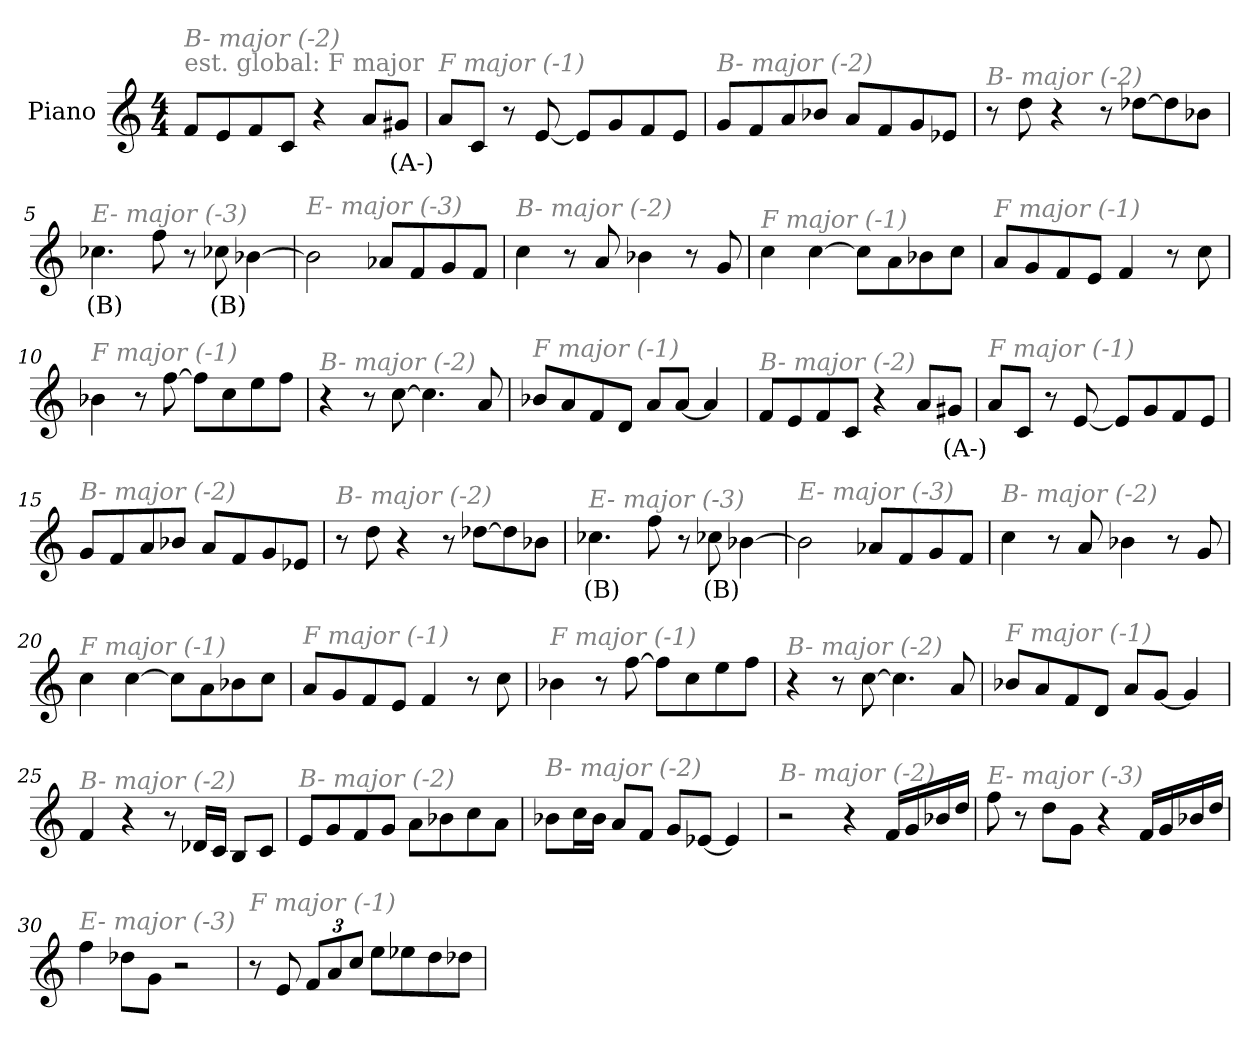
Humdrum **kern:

**kern	**text
*part1	*part1
*staff1	*staff1
*I"Piano	*
*I'Pno	*
*clefG2	*
*k[]	*
*M4/4	*
*MM220	*
=1	=1
!LO:TX:a:color=#808080:t=est. global&colon; F major	!
!LO:TX:i:color=#808080:t=B- major (-2)	!
8f/L	.
8e/	.
8f/	.
8c/J	.
4r	.
8a/L	.
8g#Xi/J	(A-)
=2	=2
!LO:TX:i:color=#808080:t=F major (-1)	!
8a/L	.
8c/J	.
8r	.
[8e/	.
8e/L]	.
8g/	.
8f/	.
8e/J	.
=3	=3
!LO:TX:i:color=#808080:t=B- major (-2)	!
8g/L	.
8f/	.
8a/	.
8b-X/J	.
8a/L	.
8f/	.
8g/	.
8e-X/J	.
=4	=4
!LO:TX:i:color=#808080:t=B- major (-2)	!
8r	.
8dd\	.
4r	.
8r	.
[8dd-X\L	.
8dd-\]	.
8b-X\J	.
!!LO:LB:g=z
=5	=5
!LO:TX:i:color=#808080:t=E- major (-3)	!
4.cc-Xj\	(B)
8ff\	.
8r	.
8cc-Xj\	(B)
[4b-X\	.
=6	=6
!LO:TX:i:color=#808080:t=E- major (-3)	!
2b-\]	.
8a-X/L	.
8f/	.
8g/	.
8f/J	.
=7	=7
!LO:TX:i:color=#808080:t=B- major (-2)	!
4cc\	.
8r	.
8a/	.
4b-X\	.
8r	.
8g/	.
=8	=8
!LO:TX:i:color=#808080:t=F major (-1)	!
4cc\	.
[4cc\	.
8cc\L]	.
8a\	.
8b-X\	.
8cc\J	.
=9	=9
!LO:TX:i:color=#808080:t=F major (-1)	!
8a/L	.
8g/	.
8f/	.
8e/J	.
4f/	.
8r	.
8cc\	.
!!LO:LB:g=z
=10	=10
!LO:TX:i:color=#808080:t=F major (-1)	!
4b-X\	.
8r	.
[8ff\	.
8ff\L]	.
8cc\	.
8ee\	.
8ff\J	.
=11	=11
!LO:TX:i:color=#808080:t=B- major (-2)	!
4r	.
8r	.
[8cc\	.
4.cc\]	.
8a/	.
=12	=12
!LO:TX:i:color=#808080:t=F major (-1)	!
8b-X/L	.
8a/	.
8f/	.
8d/J	.
8a/L	.
[8a/J	.
4a/]	.
=13	=13
!LO:TX:i:color=#808080:t=B- major (-2)	!
8f/L	.
8e/	.
8f/	.
8c/J	.
4r	.
8a/L	.
8g#Xi/J	(A-)
=14	=14
!LO:TX:i:color=#808080:t=F major (-1)	!
8a/L	.
8c/J	.
8r	.
[8e/	.
8e/L]	.
8g/	.
8f/	.
8e/J	.
!!LO:LB:g=z
=15	=15
!LO:TX:i:color=#808080:t=B- major (-2)	!
8g/L	.
8f/	.
8a/	.
8b-X/J	.
8a/L	.
8f/	.
8g/	.
8e-X/J	.
=16	=16
!LO:TX:i:color=#808080:t=B- major (-2)	!
8r	.
8dd\	.
4r	.
8r	.
[8dd-X\L	.
8dd-\]	.
8b-X\J	.
=17	=17
!LO:TX:i:color=#808080:t=E- major (-3)	!
4.cc-Xj\	(B)
8ff\	.
8r	.
8cc-Xj\	(B)
[4b-X\	.
=18	=18
!LO:TX:i:color=#808080:t=E- major (-3)	!
2b-\]	.
8a-X/L	.
8f/	.
8g/	.
8f/J	.
=19	=19
!LO:TX:i:color=#808080:t=B- major (-2)	!
4cc\	.
8r	.
8a/	.
4b-X\	.
8r	.
8g/	.
!!LO:LB:g=z
=20	=20
!LO:TX:i:color=#808080:t=F major (-1)	!
4cc\	.
[4cc\	.
8cc\L]	.
8a\	.
8b-X\	.
8cc\J	.
=21	=21
!LO:TX:i:color=#808080:t=F major (-1)	!
8a/L	.
8g/	.
8f/	.
8e/J	.
4f/	.
8r	.
8cc\	.
=22	=22
!LO:TX:i:color=#808080:t=F major (-1)	!
4b-X\	.
8r	.
[8ff\	.
8ff\L]	.
8cc\	.
8ee\	.
8ff\J	.
=23	=23
!LO:TX:i:color=#808080:t=B- major (-2)	!
4r	.
8r	.
[8cc\	.
4.cc\]	.
8a/	.
=24	=24
!LO:TX:i:color=#808080:t=F major (-1)	!
8b-X/L	.
8a/	.
8f/	.
8d/J	.
8a/L	.
[8g/J	.
4g/]	.
!!LO:LB:g=z
=25	=25
!LO:TX:i:color=#808080:t=B- major (-2)	!
4f/	.
4r	.
8r	.
16d-X/LL	.
16c/JJ	.
8B/L	.
8c/J	.
=26	=26
!LO:TX:i:color=#808080:t=B- major (-2)	!
8e/L	.
8g/	.
8f/	.
8g/J	.
8a\L	.
8b-X\	.
8cc\	.
8a\J	.
=27	=27
!LO:TX:i:color=#808080:t=B- major (-2)	!
8b-X\L	.
16cc\L	.
16b-\JJ	.
8a/L	.
8f/J	.
8g/L	.
[8e-X/J	.
4e-/]	.
=28	=28
!LO:TX:i:color=#808080:t=B- major (-2)	!
2r	.
4r	.
16f/LL	.
16g/	.
16b-X/	.
16dd/JJ	.
!!LO:LB:g=z
=29	=29
!LO:TX:i:color=#808080:t=E- major (-3)	!
8ff\	.
8r	.
8dd\L	.
8g\J	.
4r	.
16f/LL	.
16g/	.
16b-X/	.
16dd/JJ	.
=30	=30
!LO:TX:i:color=#808080:t=E- major (-3)	!
4ff\	.
8dd-X\L	.
8g\J	.
2r	.
=31	=31
!LO:TX:i:color=#808080:t=F major (-1)	!
8r	.
8e/	.
*Xbrackettup	*
12f/L	.
12a/	.
12cc/J	.
8ee\L	.
8ee-X\	.
8dd\	.
8dd-X\J	.
=	=
*-	*-
